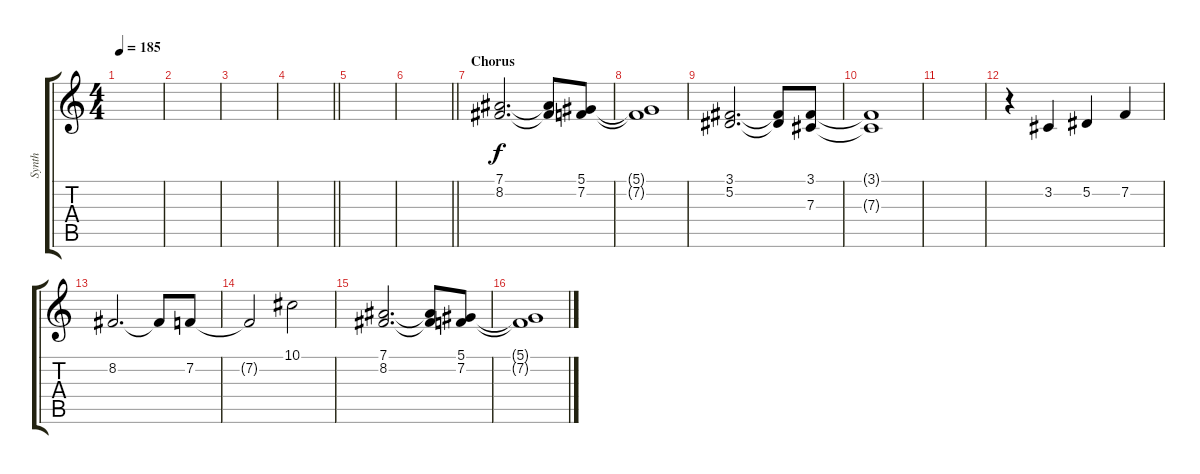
\track ("Synth" "Synth") {instrument lead2sawtooth}
\staff {score tabs}
\tuning (Eb4 Bb3 Gb3 Db3 Ab2 Eb2) {hide}
\ts (4 4)
\tempo 185
\clef g2
\ks c
|
|
|
\barLineRight lightlight
|
|
\barLineRight lightlight
|
\section ("" "Chorus")
(7.1 8.2).2{d} (7.1{t} 8.2{t}).8 (5.1 7.2).8 |
(5.1{t} 7.2{t}).1 |
(3.1 5.2).2{d} (3.1{t} 5.2{t}).8 (3.1 7.3).8 |
(3.1{t} 7.3{t}).1 |
|
r.4 3.2.4 5.2.4 7.2.4 |
8.2.2{d} 8.2{t}.8 7.2.8 |
7.2{t}.2 10.1.2 |
(7.1 8.2).2{d} (7.1{t} 8.2{t}).8 (5.1 7.2).8 |
(5.1{t} 7.2{t}).1
